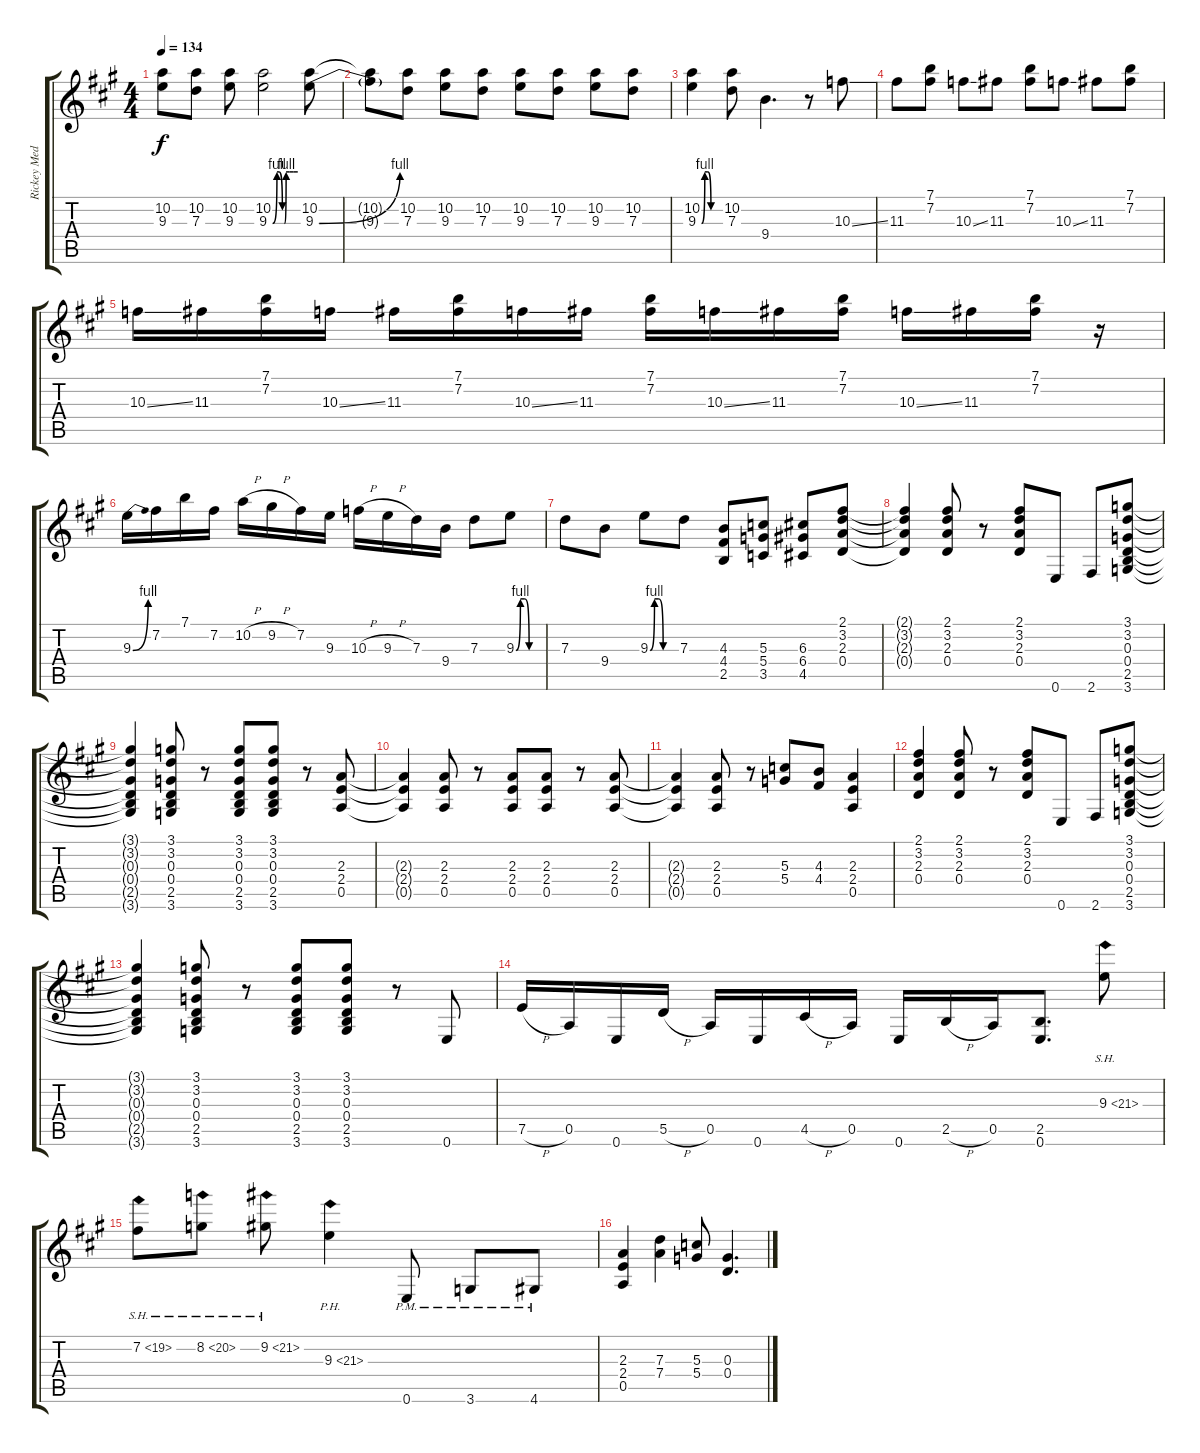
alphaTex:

\track ("Rickey Medlocke Guitar" "Rickey Med") {instrument overdrivenguitar}
\staff {score tabs}
\tuning (E4 B3 G3 D3 A2 E2) {hide}
\ts (4 4)
\tempo 134
\clef g2
\ks a
(10.2 9.3).8{dy f} (10.2 7.3).8 (10.2 9.3).8 (10.2 9.3{be (custom 0 0 10 4 15 4 23 0 28 0 32 4 40 4 50 4 60 4)}).2 (10.2 9.3{be (bend 0 0 60 4)}).8 |
(10.2{t} 9.3{t}).8 (10.2 7.3).8 (10.2 9.3).8 (10.2 7.3).8 (10.2 9.3).8 (10.2 7.3).8 (10.2 9.3).8 (10.2 7.3).8 |
(10.2 9.3{be (custom 0 0 10 4 20 4 30 0 60 0)}).4 (10.2 7.3).8 9.4.4{d} r.8 10.3{ss}.8 |
11.3.8 (7.1 7.2).8 10.3{ss}.8 11.3.8 (7.1 7.2).8 10.3{ss}.8 11.3.8 (7.1 7.2).8 |
10.3{ss}.16 11.3.16 (7.1 7.2).16 10.3{ss}.16 11.3.16 (7.1 7.2).16 10.3{ss}.16 11.3.16 (7.1 7.2).16 10.3{ss}.16 11.3.16 (7.1 7.2).16 10.3{ss}.16 11.3.16 (7.1 7.2).16 r.16 |
9.3{be (bend 0 0 60 4)}.16 7.2.16 7.1.16 7.2.16 10.2{h}.16 9.2{h}.16 7.2.16 9.3.16 10.3{h}.16 9.3{h}.16 7.3.16 9.4.16 7.3.8 9.3{be (custom 0 0 10 4 20 4 30 0 60 0)}.8 |
7.3.8 9.4.8 9.3{be (custom 0 0 10 4 20 4 30 0 60 0)}.8 7.3.8 (4.3 4.4 2.5).8{volume 10 instrument overdrivenguitar} (5.3 5.4 3.5).8 (6.3 6.4 4.5).8 (2.1 3.2 2.3 0.4).8 |
(2.1{t} 3.2{t} 2.3{t} 0.4{t}).4 (2.1 3.2 2.3 0.4).8 r.8 (2.1 3.2 2.3 0.4).8 0.6.8 2.6.8 (3.1 3.2 0.3 0.4 2.5 3.6).8 |
(3.1{t} 3.2{t} 0.3{t} 0.4{t} 2.5{t} 3.6{t}).4 (3.1 3.2 0.3 0.4 2.5 3.6).8 r.8 (3.1 3.2 0.3 0.4 2.5 3.6).8 (3.1 3.2 0.3 0.4 2.5 3.6).8 r.8 (2.3 2.4 0.5).8 |
(2.3{t} 2.4{t} 0.5{t}).4 (2.3 2.4 0.5).8 r.8 (2.3 2.4 0.5).8 (2.3 2.4 0.5).8 r.8 (2.3 2.4 0.5).8 |
(2.3{t} 2.4{t} 0.5{t}).4 (2.3 2.4 0.5).8 r.8 (5.3 5.4).8 (4.3 4.4).8 (2.3 2.4 0.5).4 |
(2.1 3.2 2.3 0.4).4 (2.1 3.2 2.3 0.4).8 r.8 (2.1 3.2 2.3 0.4).8 0.6.8 2.6.8 (3.1 3.2 0.3 0.4 2.5 3.6).8 |
(3.1{t} 3.2{t} 0.3{t} 0.4{t} 2.5{t} 3.6{t}).4 (3.1 3.2 0.3 0.4 2.5 3.6).8 r.8 (3.1 3.2 0.3 0.4 2.5 3.6).8 (3.1 3.2 0.3 0.4 2.5 3.6).8 r.8 0.6.8 |
7.5{h}.16 0.5.16 0.6.16 5.5{h}.16 0.5.16 0.6.16 4.5{h}.16 0.5.16 0.6.16 2.5{h}.16 0.5.16 (2.5 0.6).8{d} 9.3{sh 12}.8 |
7.2{sh 12}.8 8.2{sh 12}.8 9.2{sh 12}.8 9.3{ph 12}.4 0.6{pm}.8 3.6{pm}.8 4.6{pm}.8 |
(2.3 2.4 0.5).4 (7.3 7.4).4 (5.3 5.4).8 (0.3 0.4).4{d}
